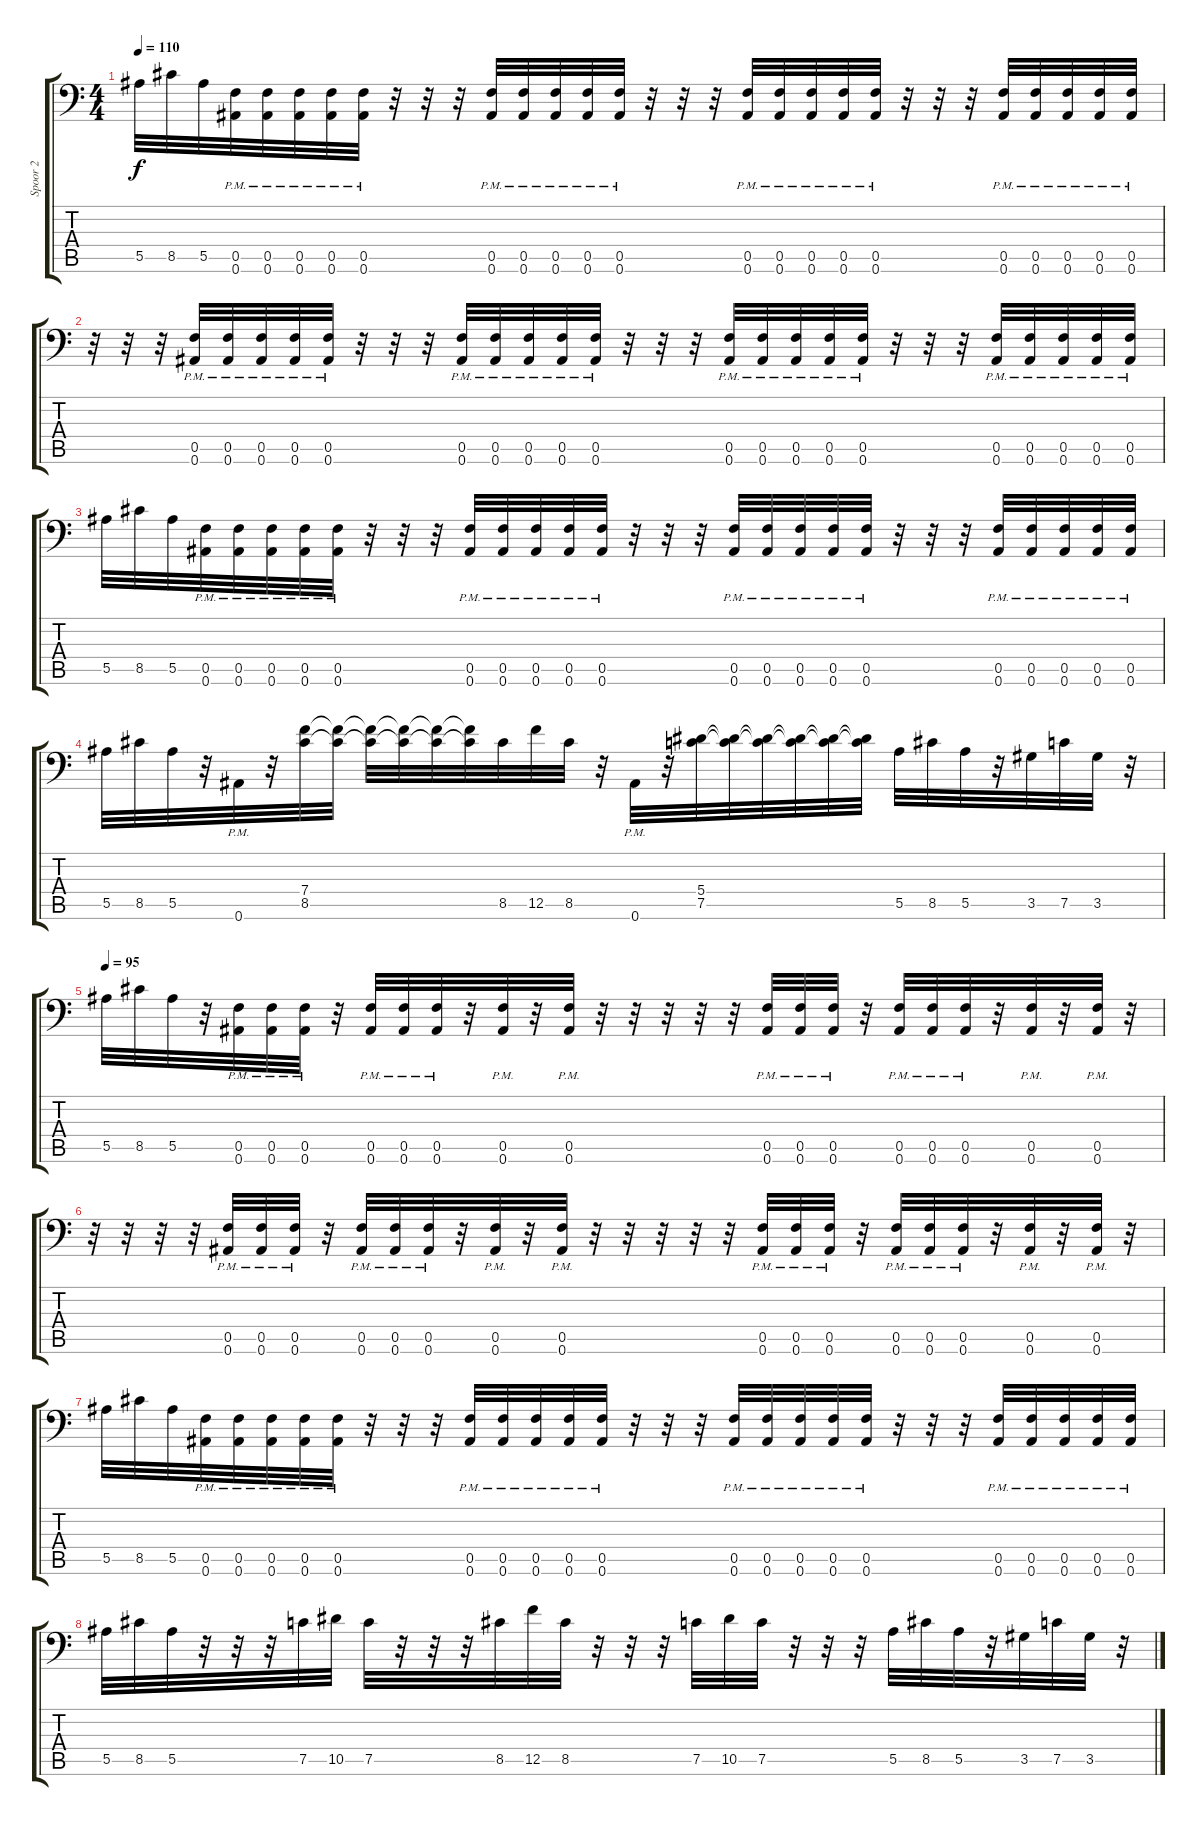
\track ("Spoor 2" "Spoor 2") {instrument distortionguitar}
\staff {score tabs}
\tuning (C4 G3 Eb3 Bb2 F2 Bb1) {hide}
\ts (4 4)
\tempo 110
\clef f4
\ks c
5.5.32{dy f} 8.5.32 5.5.32 (0.5{pm} 0.6{pm}).32 (0.5{pm} 0.6{pm}).32 (0.5{pm} 0.6{pm}).32 (0.5{pm} 0.6{pm}).32 (0.5{pm} 0.6{pm}).32 r.32 r.32 r.32 (0.5{pm} 0.6{pm}).32 (0.5{pm} 0.6{pm}).32 (0.5{pm} 0.6{pm}).32 (0.5{pm} 0.6{pm}).32 (0.5{pm} 0.6{pm}).32 r.32 r.32 r.32 (0.5{pm} 0.6{pm}).32 (0.5{pm} 0.6{pm}).32 (0.5{pm} 0.6{pm}).32 (0.5{pm} 0.6{pm}).32 (0.5{pm} 0.6{pm}).32 r.32 r.32 r.32 (0.5{pm} 0.6{pm}).32 (0.5{pm} 0.6{pm}).32 (0.5{pm} 0.6{pm}).32 (0.5{pm} 0.6{pm}).32 (0.5{pm} 0.6{pm}).32 |
r.32 r.32 r.32 (0.5{pm} 0.6{pm}).32 (0.5{pm} 0.6{pm}).32 (0.5{pm} 0.6{pm}).32 (0.5{pm} 0.6{pm}).32 (0.5{pm} 0.6{pm}).32 r.32 r.32 r.32 (0.5{pm} 0.6{pm}).32 (0.5{pm} 0.6{pm}).32 (0.5{pm} 0.6{pm}).32 (0.5{pm} 0.6{pm}).32 (0.5{pm} 0.6{pm}).32 r.32 r.32 r.32 (0.5{pm} 0.6{pm}).32 (0.5{pm} 0.6{pm}).32 (0.5{pm} 0.6{pm}).32 (0.5{pm} 0.6{pm}).32 (0.5{pm} 0.6{pm}).32 r.32 r.32 r.32 (0.5{pm} 0.6{pm}).32 (0.5{pm} 0.6{pm}).32 (0.5{pm} 0.6{pm}).32 (0.5{pm} 0.6{pm}).32 (0.5{pm} 0.6{pm}).32 |
5.5.32 8.5.32 5.5.32 (0.5{pm} 0.6{pm}).32 (0.5{pm} 0.6{pm}).32 (0.5{pm} 0.6{pm}).32 (0.5{pm} 0.6{pm}).32 (0.5{pm} 0.6{pm}).32 r.32 r.32 r.32 (0.5{pm} 0.6{pm}).32 (0.5{pm} 0.6{pm}).32 (0.5{pm} 0.6{pm}).32 (0.5{pm} 0.6{pm}).32 (0.5{pm} 0.6{pm}).32 r.32 r.32 r.32 (0.5{pm} 0.6{pm}).32 (0.5{pm} 0.6{pm}).32 (0.5{pm} 0.6{pm}).32 (0.5{pm} 0.6{pm}).32 (0.5{pm} 0.6{pm}).32 r.32 r.32 r.32 (0.5{pm} 0.6{pm}).32 (0.5{pm} 0.6{pm}).32 (0.5{pm} 0.6{pm}).32 (0.5{pm} 0.6{pm}).32 (0.5{pm} 0.6{pm}).32 |
5.5.32 8.5.32 5.5.32 r.32 0.6{pm}.32 r.32 (7.4 8.5).32 (7.4{t} 8.5{t}).32 (7.4{t} 8.5{t}).32 (7.4{t} 8.5{t}).32 (7.4{t} 8.5{t}).32 (7.4{t} 8.5{t}).32 8.5.32 12.5.32 8.5.32 r.32 0.6{pm}.32 r.32 (5.4 7.5).32 (5.4{t} 7.5{t}).32 (5.4{t} 7.5{t}).32 (5.4{t} 7.5{t}).32 (5.4{t} 7.5{t}).32 (5.4{t} 7.5{t}).32 5.5.32 8.5.32 5.5.32 r.32 3.5.32 7.5.32 3.5.32 r.32 |
\tempo 95
5.5.32 8.5.32 5.5.32 r.32 (0.5{pm} 0.6{pm}).32 (0.5{pm} 0.6{pm}).32 (0.5{pm} 0.6{pm}).32 r.32 (0.5{pm} 0.6{pm}).32 (0.5{pm} 0.6{pm}).32 (0.5{pm} 0.6{pm}).32 r.32 (0.5{pm} 0.6{pm}).32 r.32 (0.5{pm} 0.6{pm}).32 r.32 r.32 r.32 r.32 r.32 (0.5{pm} 0.6{pm}).32 (0.5{pm} 0.6{pm}).32 (0.5{pm} 0.6{pm}).32 r.32 (0.5{pm} 0.6{pm}).32 (0.5{pm} 0.6{pm}).32 (0.5{pm} 0.6{pm}).32 r.32 (0.5{pm} 0.6{pm}).32 r.32 (0.5{pm} 0.6{pm}).32 r.32 |
r.32 r.32 r.32 r.32 (0.5{pm} 0.6{pm}).32 (0.5{pm} 0.6{pm}).32 (0.5{pm} 0.6{pm}).32 r.32 (0.5{pm} 0.6{pm}).32 (0.5{pm} 0.6{pm}).32 (0.5{pm} 0.6{pm}).32 r.32 (0.5{pm} 0.6{pm}).32 r.32 (0.5{pm} 0.6{pm}).32 r.32 r.32 r.32 r.32 r.32 (0.5{pm} 0.6{pm}).32 (0.5{pm} 0.6{pm}).32 (0.5{pm} 0.6{pm}).32 r.32 (0.5{pm} 0.6{pm}).32 (0.5{pm} 0.6{pm}).32 (0.5{pm} 0.6{pm}).32 r.32 (0.5{pm} 0.6{pm}).32 r.32 (0.5{pm} 0.6{pm}).32 r.32 |
5.5.32 8.5.32 5.5.32 (0.5{pm} 0.6{pm}).32 (0.5{pm} 0.6{pm}).32 (0.5{pm} 0.6{pm}).32 (0.5{pm} 0.6{pm}).32 (0.5{pm} 0.6{pm}).32 r.32 r.32 r.32 (0.5{pm} 0.6{pm}).32 (0.5{pm} 0.6{pm}).32 (0.5{pm} 0.6{pm}).32 (0.5{pm} 0.6{pm}).32 (0.5{pm} 0.6{pm}).32 r.32 r.32 r.32 (0.5{pm} 0.6{pm}).32 (0.5{pm} 0.6{pm}).32 (0.5{pm} 0.6{pm}).32 (0.5{pm} 0.6{pm}).32 (0.5{pm} 0.6{pm}).32 r.32 r.32 r.32 (0.5{pm} 0.6{pm}).32 (0.5{pm} 0.6{pm}).32 (0.5{pm} 0.6{pm}).32 (0.5{pm} 0.6{pm}).32 (0.5{pm} 0.6{pm}).32 |
5.5.32 8.5.32 5.5.32 r.32 r.32 r.32 7.5.32 10.5.32 7.5.32 r.32 r.32 r.32 8.5.32 12.5.32 8.5.32 r.32 r.32 r.32 7.5.32 10.5.32 7.5.32 r.32 r.32 r.32 5.5.32 8.5.32 5.5.32 r.32 3.5.32 7.5.32 3.5.32 r.32
